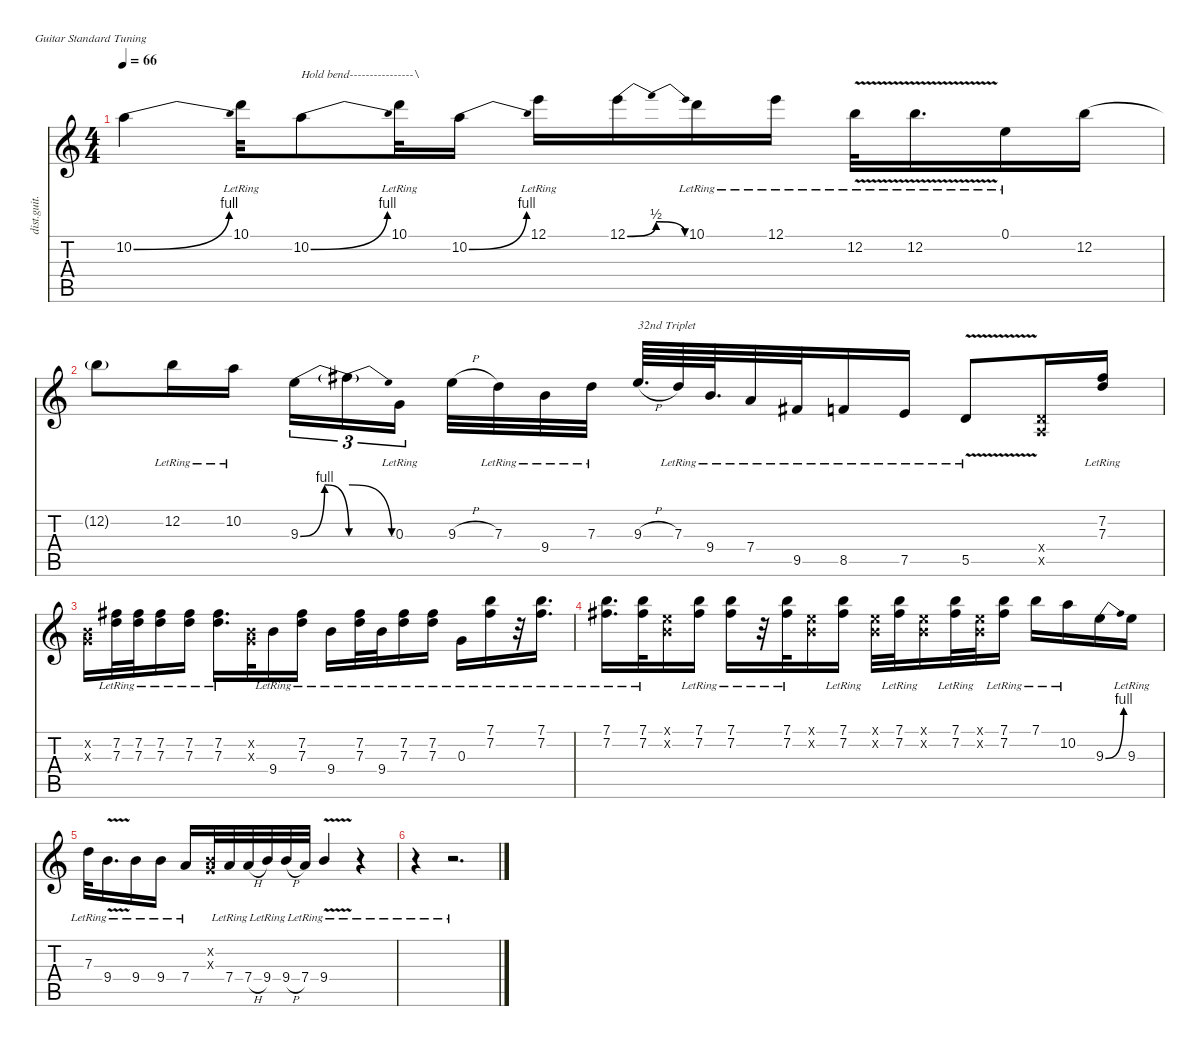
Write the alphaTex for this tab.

\defaultSystemsLayout 4
\hideDynamics
\bracketExtendMode nobrackets
\otherSystemsTrackNameOrientation horizontal
\track ("Solos" "dist.guit.") {instrument distortionguitar}
\staff {score tabs}
\tuning (E4 B3 G3 D3 A2 E2)
\ts (4 4)
\tempo 66
\clef g2
\ks c
10.2{be (bend 0 0 30 4)}.4{dy mf beam Down} 10.1{lr}.32{dy mp beam Down} 10.2{be (bend 0 0 30 4)}.8{txt "Hold bend----------------\\" dy mf beam Down} 10.1{lr}.32{dy mp beam Down} 10.2{be (bend 0 0 30 4)}.16{dy mf beam Down} 12.1{lr}.16{dy mp beam Down} 12.1{be (bendrelease 0 0 15 2 30 2 45 0)}.16{beam Down} 10.1{lr}.16{beam Down} 12.1{lr}.16{beam Down} 12.2{v lr}.32{dy mf beam Down} 12.2{v lr}.16{d beam Down} 0.1{lr}.16{dy mp beam Down} 12.2{be (hold 0 0 60 0)}.16{dy mf beam Down} |
12.2{be (hold 0 0 60 0) t}.8{beam Down} 12.2{lr}.16{beam Down} 10.2{lr}.16{beam Down} 9.3{be (bendrelease 0 0 30 4 30 4 60 0)}.16{tu (3 2) dy f beam Down} 9.3{be (release 0 4 60 0) t}.16{tu (3 2) beam Down} 0.3{lr}.16{tu (3 2) beam Down} 9.3{h}.32{beam Down} 7.3{lr}.32{beam Down} 9.4{lr}.32{beam Down} 7.3{lr}.32{beam Down} 9.3{h}.64{d txt "32nd Triplet" beam Up} 7.3{lr}.64{beam Up} 9.4{lr}.64{d beam Up} 7.4{lr}.32{beam Up} 9.5{lr acc #}.32{dy ff beam Up} 8.5{lr}.16{beam Up} 7.5{lr}.16{beam Up} 5.5{v lr}.8{beam Up} (0.4{x} 0.5{x}).16{dy f beam Up} (7.2{lr acc #} 7.3{lr}).16{dy mf beam Up} |
(0.2{x} 0.3{x}).16{beam Down} (7.2{lr acc #} 7.3{lr}).32{beam Down} (7.2{lr acc #} 7.3{lr}).32{beam Down} (7.2{lr acc #} 7.3{lr}).16{beam Down} (7.2{lr acc #} 7.3{lr}).16{beam Down} (7.2{lr acc #} 7.3{lr}).16{d beam Down} (0.2{x} 0.3{x}).32{beam Down} 9.4{lr}.16{dy f beam Down} (7.2{lr acc #} 7.3{lr}).16{dy mf beam Down} 9.4{lr}.16{dy f beam Down} (7.2{lr acc #} 7.3{lr}).32{dy mf beam Down} 9.4{lr}.32{dy f beam Down} (7.2{lr acc #} 7.3{lr}).16{dy mf beam Down} (7.2{lr acc #} 7.3{lr}).16{beam Down} 0.3{lr}.16{dy f beam Down} (7.1{lr} 7.2{lr acc #}).16{dy mp beam Down} r.32{beam Down} (7.1{lr} 7.2{lr acc #}).16{d beam Down} |
(7.1{lr} 7.2{lr acc #}).16{d beam Down} (7.1{lr} 7.2{lr acc #}).32{beam Down} (0.1{x} 0.2{x}).16{beam Down} (7.1{lr} 7.2{lr acc #}).16{beam Down} (7.1{lr} 7.2{lr acc #}).16{beam Down} r.32{beam Down} (7.1{lr} 7.2{lr acc #}).32{beam Down} (0.1{x} 0.2{x}).16{beam Down} (7.1{lr} 7.2{lr acc #}).16{beam Down} (0.1{x} 0.2{x}).32{beam Down} (7.1{lr} 7.2{lr acc #}).32{beam Down} (0.1{x} 0.2{x}).16{beam Down} (7.1{lr} 7.2{lr acc #}).32{beam Down} (0.1{x} 0.2{x}).32{beam Down} (7.1{lr} 7.2{lr acc #}).16{beam Down} 7.1{lr}.16{beam Down} 10.2{lr}.16{dy mf beam Down} 9.3{be (bend 0 0 30 4)}.16{dy f beam Down} 9.3{lr}.16{beam Down} |
7.3{lr}.32{beam Down} 9.4{v lr}.16{d beam Down} 9.4{lr}.16{beam Down} 9.4{lr}.16{beam Down} 7.4{lr}.16{beam Up} (0.2{x} 0.3{x}).32{dy mf beam Up} 7.4{lr}.32{dy f beam Up} 7.4{h}.32{beam Up} 9.4{lr}.32{beam Up} 9.4{h}.32{beam Up} 7.4{lr}.32{beam Up} 9.4{v lr}.4{beam Up} r.4{beam Up} |
r.4{beam Down} r.2{d beam Down}
